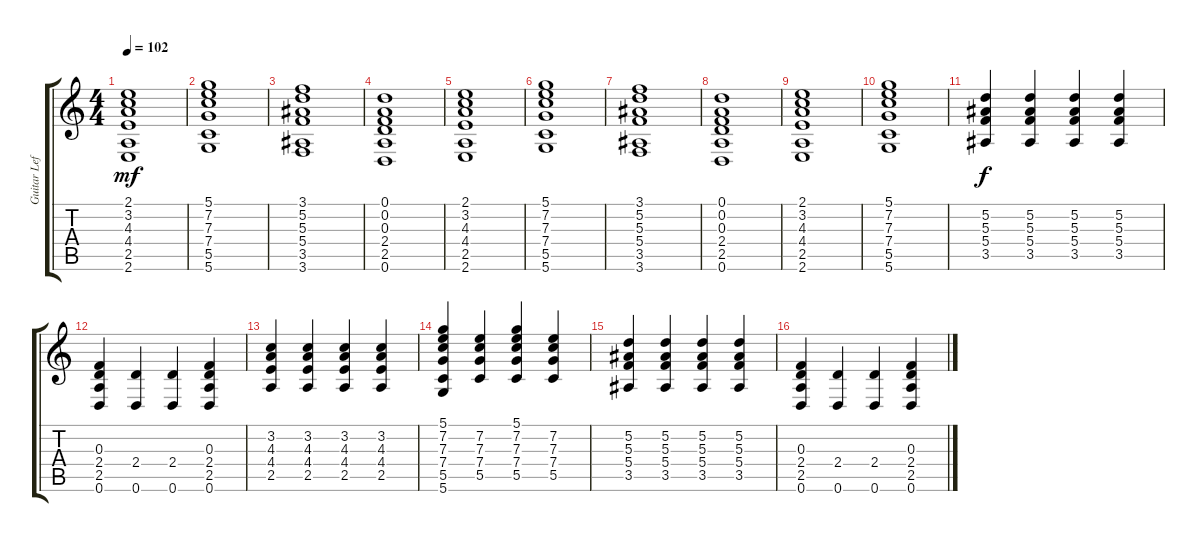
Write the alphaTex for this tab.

\track ("Guitar Left" "Guitar Lef") {instrument electricguitarjazz}
\staff {score tabs}
\tuning (D4 A3 F3 C3 G2 D2) {hide}
\ts (4 4)
\tempo 102
\clef g2
\ks c
(2.1 3.2 4.3 4.4 2.5 2.6).1{dy mf} |
(5.1 7.2 7.3 7.4 5.5 5.6).1 |
(3.1 5.2 5.3 5.4 3.5 3.6).1 |
(0.1 0.2 0.3 2.4 2.5 0.6).1 |
(2.1 3.2 4.3 4.4 2.5 2.6).1 |
(5.1 7.2 7.3 7.4 5.5 5.6).1 |
(3.1 5.2 5.3 5.4 3.5 3.6).1 |
(0.1 0.2 0.3 2.4 2.5 0.6).1 |
(2.1 3.2 4.3 4.4 2.5 2.6).1 |
(5.1 7.2 7.3 7.4 5.5 5.6).1 |
(5.2 5.3 5.4 3.5).4{dy f} (5.2 5.3 5.4 3.5).4 (5.2 5.3 5.4 3.5).4 (5.2 5.3 5.4 3.5).4 |
(0.3 2.4 2.5 0.6).4 (2.4 0.6).4 (2.4 0.6).4 (0.3 2.4 2.5 0.6).4 |
(3.2 4.3 4.4 2.5).4 (3.2 4.3 4.4 2.5).4 (3.2 4.3 4.4 2.5).4 (3.2 4.3 4.4 2.5).4 |
(5.1 7.2 7.3 7.4 5.5 5.6).4 (7.2 7.3 7.4 5.5).4 (5.1 7.2 7.3 7.4 5.5).4 (7.2 7.3 7.4 5.5).4 |
(5.2 5.3 5.4 3.5).4 (5.2 5.3 5.4 3.5).4 (5.2 5.3 5.4 3.5).4 (5.2 5.3 5.4 3.5).4 |
(0.3 2.4 2.5 0.6).4 (2.4 0.6).4 (2.4 0.6).4 (0.3 2.4 2.5 0.6).4
